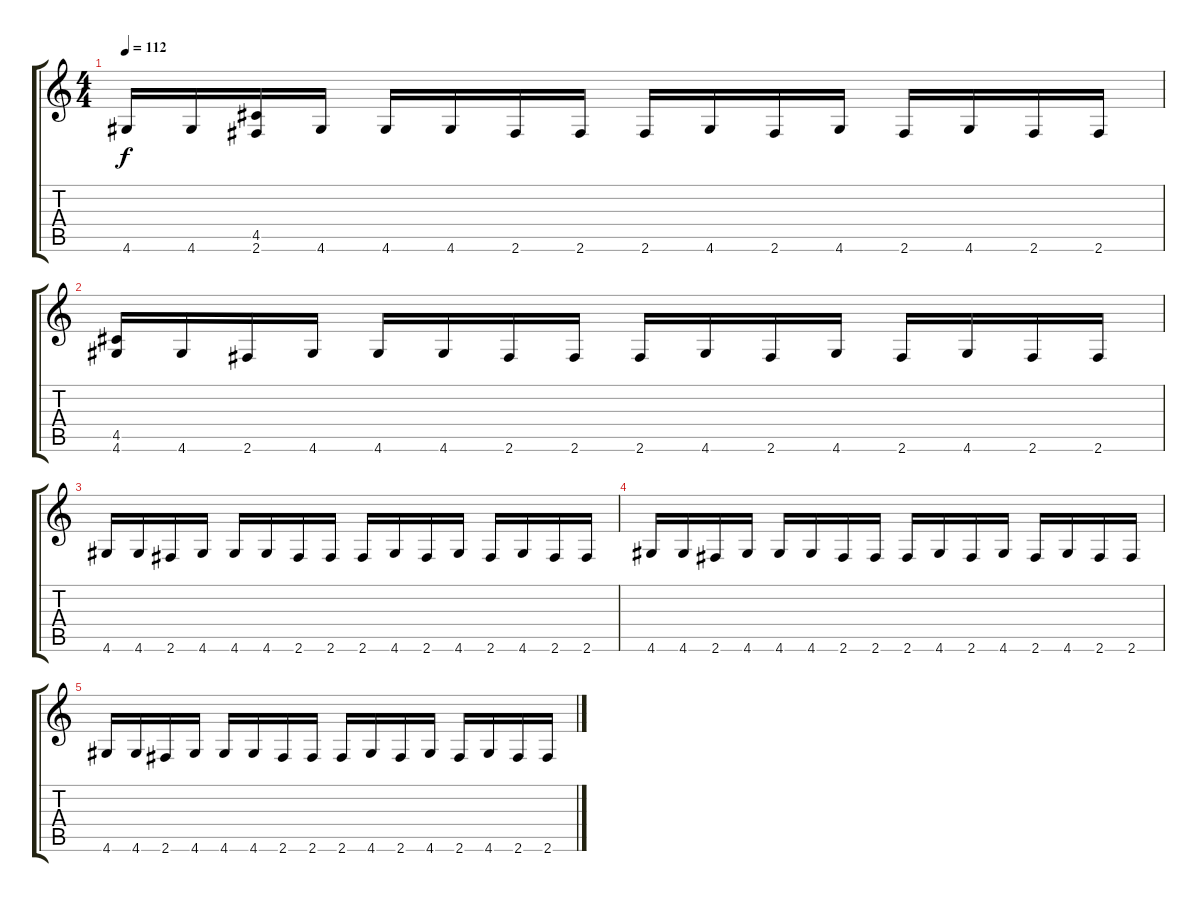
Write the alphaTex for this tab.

\track "" {instrument acousticguitarsteel}
\staff {score tabs}
\tuning (E4 B3 G3 D3 A2 E2) {hide}
\ts (4 4)
\tempo 112
\clef g2
\ks c
4.6.16{dy f} 4.6.16 (4.5 2.6).16 4.6.16 4.6.16 4.6.16 2.6.16 2.6.16 2.6.16 4.6.16 2.6.16 4.6.16 2.6.16 4.6.16 2.6.16 2.6.16 |
(4.5 4.6).16 4.6.16 2.6.16 4.6.16 4.6.16 4.6.16 2.6.16 2.6.16 2.6.16 4.6.16 2.6.16 4.6.16 2.6.16 4.6.16 2.6.16 2.6.16 |
4.6.16 4.6.16 2.6.16 4.6.16 4.6.16 4.6.16 2.6.16 2.6.16 2.6.16 4.6.16 2.6.16 4.6.16 2.6.16 4.6.16 2.6.16 2.6.16 |
4.6.16 4.6.16 2.6.16 4.6.16 4.6.16 4.6.16 2.6.16 2.6.16 2.6.16 4.6.16 2.6.16 4.6.16 2.6.16 4.6.16 2.6.16 2.6.16 |
4.6.16 4.6.16 2.6.16 4.6.16 4.6.16 4.6.16 2.6.16 2.6.16 2.6.16 4.6.16 2.6.16 4.6.16 2.6.16 4.6.16 2.6.16 2.6.16
